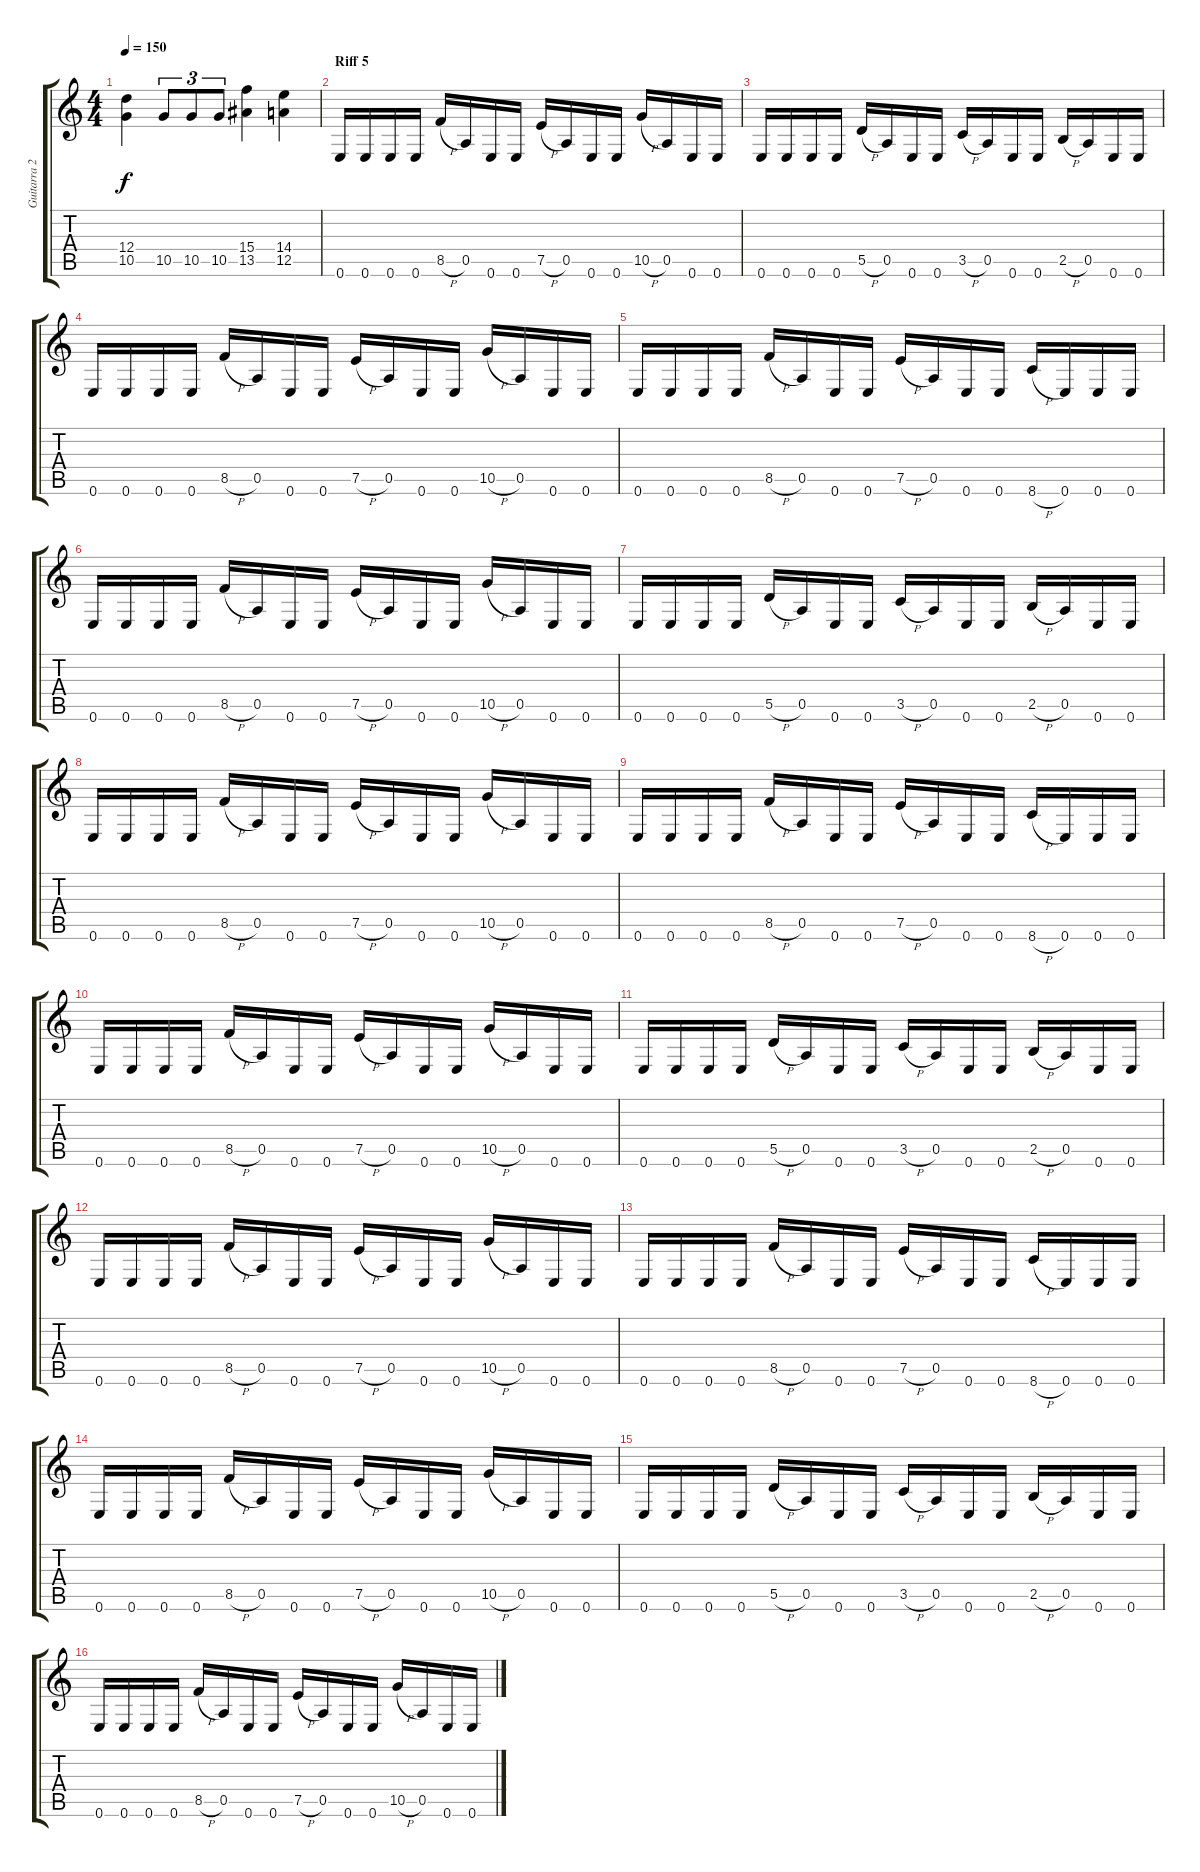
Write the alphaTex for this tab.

\track ("Guitarra 2" "Guitarra 2") {instrument distortionguitar}
\staff {score tabs}
\tuning (E4 B3 G3 D3 A2 E2) {hide}
\ts (4 4)
\tempo 150
\clef g2
\ks c
(12.4 10.5).4{dy f} 10.5.8{tu (3 2)} 10.5.8{tu (3 2)} 10.5.8{tu (3 2)} (15.4 13.5).4 (14.4 12.5).4 |
\section ("" "Riff 5")
0.6.16 0.6.16 0.6.16 0.6.16 8.5{h}.16 0.5.16 0.6.16 0.6.16 7.5{h}.16 0.5.16 0.6.16 0.6.16 10.5{h}.16 0.5.16 0.6.16 0.6.16 |
0.6.16 0.6.16 0.6.16 0.6.16 5.5{h}.16 0.5.16 0.6.16 0.6.16 3.5{h}.16 0.5.16 0.6.16 0.6.16 2.5{h}.16 0.5.16 0.6.16 0.6.16 |
0.6.16 0.6.16 0.6.16 0.6.16 8.5{h}.16 0.5.16 0.6.16 0.6.16 7.5{h}.16 0.5.16 0.6.16 0.6.16 10.5{h}.16 0.5.16 0.6.16 0.6.16 |
0.6.16 0.6.16 0.6.16 0.6.16 8.5{h}.16 0.5.16 0.6.16 0.6.16 7.5{h}.16 0.5.16 0.6.16 0.6.16 8.6{h}.16 0.6.16 0.6.16 0.6.16 |
0.6.16 0.6.16 0.6.16 0.6.16 8.5{h}.16 0.5.16 0.6.16 0.6.16 7.5{h}.16 0.5.16 0.6.16 0.6.16 10.5{h}.16 0.5.16 0.6.16 0.6.16 |
0.6.16 0.6.16 0.6.16 0.6.16 5.5{h}.16 0.5.16 0.6.16 0.6.16 3.5{h}.16 0.5.16 0.6.16 0.6.16 2.5{h}.16 0.5.16 0.6.16 0.6.16 |
0.6.16 0.6.16 0.6.16 0.6.16 8.5{h}.16 0.5.16 0.6.16 0.6.16 7.5{h}.16 0.5.16 0.6.16 0.6.16 10.5{h}.16 0.5.16 0.6.16 0.6.16 |
0.6.16 0.6.16 0.6.16 0.6.16 8.5{h}.16 0.5.16 0.6.16 0.6.16 7.5{h}.16 0.5.16 0.6.16 0.6.16 8.6{h}.16 0.6.16 0.6.16 0.6.16 |
0.6.16 0.6.16 0.6.16 0.6.16 8.5{h}.16 0.5.16 0.6.16 0.6.16 7.5{h}.16 0.5.16 0.6.16 0.6.16 10.5{h}.16 0.5.16 0.6.16 0.6.16 |
0.6.16 0.6.16 0.6.16 0.6.16 5.5{h}.16 0.5.16 0.6.16 0.6.16 3.5{h}.16 0.5.16 0.6.16 0.6.16 2.5{h}.16 0.5.16 0.6.16 0.6.16 |
0.6.16 0.6.16 0.6.16 0.6.16 8.5{h}.16 0.5.16 0.6.16 0.6.16 7.5{h}.16 0.5.16 0.6.16 0.6.16 10.5{h}.16 0.5.16 0.6.16 0.6.16 |
0.6.16 0.6.16 0.6.16 0.6.16 8.5{h}.16 0.5.16 0.6.16 0.6.16 7.5{h}.16 0.5.16 0.6.16 0.6.16 8.6{h}.16 0.6.16 0.6.16 0.6.16 |
0.6.16 0.6.16 0.6.16 0.6.16 8.5{h}.16 0.5.16 0.6.16 0.6.16 7.5{h}.16 0.5.16 0.6.16 0.6.16 10.5{h}.16 0.5.16 0.6.16 0.6.16 |
0.6.16 0.6.16 0.6.16 0.6.16 5.5{h}.16 0.5.16 0.6.16 0.6.16 3.5{h}.16 0.5.16 0.6.16 0.6.16 2.5{h}.16 0.5.16 0.6.16 0.6.16 |
0.6.16 0.6.16 0.6.16 0.6.16 8.5{h}.16 0.5.16 0.6.16 0.6.16 7.5{h}.16 0.5.16 0.6.16 0.6.16 10.5{h}.16 0.5.16 0.6.16 0.6.16
